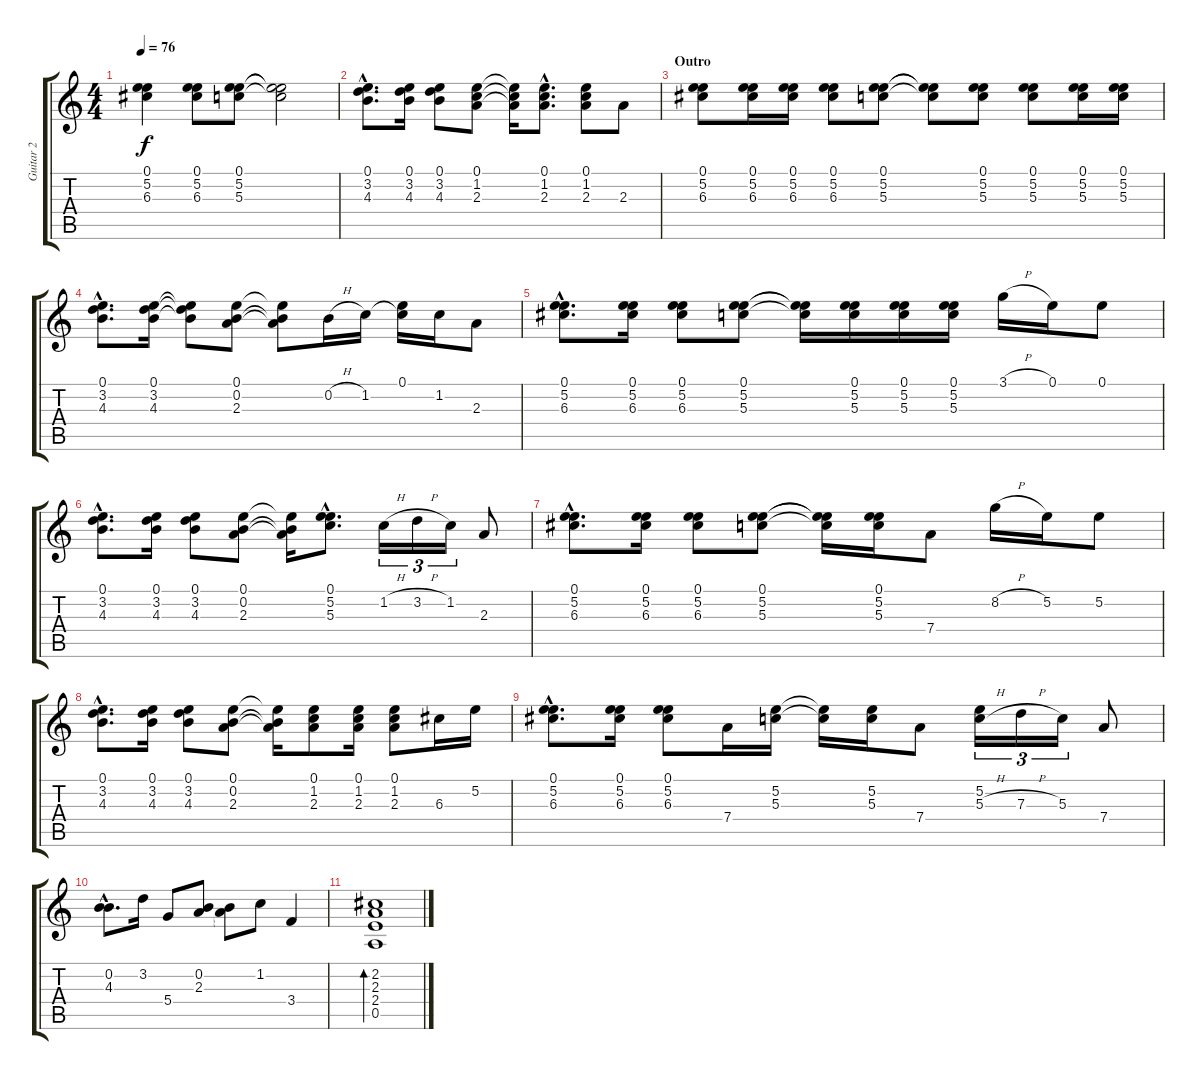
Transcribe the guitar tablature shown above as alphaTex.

\track ("Guitar 2" "Guitar 2") {instrument electricguitarclean}
\staff {score tabs}
\tuning (E4 B3 G3 D3 A2 E2) {hide}
\ts (4 4)
\tempo 76
\clef g2
\ks c
(0.1 5.2 6.3).4{dy f} (0.1 5.2 6.3).8 (0.1 5.2 5.3).8 (0.1{t} 5.2{t} 5.3{t}).2 |
(0.1{hac} 3.2{hac} 4.3{hac}).8{d} (0.1 3.2 4.3).16 (0.1 3.2 4.3).8 (0.1 1.2 2.3).8 (0.1{t} 1.2{t} 2.3{t}).16 (0.1{hac} 1.2{hac} 2.3{hac}).8{d} (0.1 1.2 2.3).8 2.3.8 |
\section ("" "Outro")
(0.1 5.2 6.3).8 (0.1 5.2 6.3).16 (0.1 5.2 6.3).16 (0.1 5.2 6.3).8 (0.1 5.2 5.3).8 (0.1{t} 5.2{t} 5.3{t}).8 (0.1 5.2 5.3).8 (0.1 5.2 5.3).8 (0.1 5.2 5.3).16 (0.1 5.2 5.3).16 |
(0.1{hac} 3.2{hac} 4.3{hac}).8{d} (0.1 3.2 4.3).16 (0.1{t} 3.2{t} 4.3{t}).8 (0.1 0.2 2.3).8 (0.1{t} 0.2{t} 2.3{t}).8 0.2{h}.16 1.2.16 (0.1 1.2{t}).16 1.2.16 2.3.8 |
(0.1{hac} 5.2{hac} 6.3{hac}).8{d} (0.1 5.2 6.3).16 (0.1 5.2 6.3).8 (0.1 5.2 5.3).8 (0.1{t} 5.2{t} 5.3{t}).16 (0.1 5.2 5.3).16 (0.1 5.2 5.3).16 (0.1 5.2 5.3).16 3.1{h}.16 0.1.16 0.1.8 |
(0.1{hac} 3.2{hac} 4.3{hac}).8{d} (0.1 3.2 4.3).16 (0.1 3.2 4.3).8 (0.1 0.2 2.3).8 (0.1{t} 0.2{t} 2.3{t}).16 (0.1{hac} 5.2{hac} 5.3{hac}).8{d} 1.2{h}.16{tu (3 2)} 3.2{h}.16{tu (3 2)} 1.2.16{tu (3 2)} 2.3.8 |
(0.1{hac} 5.2{hac} 6.3{hac}).8{d} (0.1 5.2 6.3).16 (0.1 5.2 6.3).8 (0.1 5.2 5.3).8 (0.1{t} 5.2{t} 5.3{t}).16 (0.1 5.2 5.3).16 7.4.8 8.2{h}.16 5.2.16 5.2.8 |
(0.1{hac} 3.2{hac} 4.3{hac}).8{d} (0.1 3.2 4.3).16 (0.1 3.2 4.3).8 (0.1 0.2 2.3).8 (0.1{t} 0.2{t} 2.3{t}).16 (0.1 1.2 2.3).8 (0.1 1.2 2.3).16 (0.1 1.2 2.3).8 6.3.16 5.2.16 |
(0.1{hac} 5.2{hac} 6.3{hac}).8{d} (0.1 5.2 6.3).16 (0.1 5.2 6.3).8 7.4.16 (5.2 5.3).16 (5.2{t} 5.3{t}).16 (5.2 5.3).16 7.4.8 (5.2 5.3{h}).16{tu (3 2)} 7.3{h}.16{tu (3 2)} 5.3.16{tu (3 2)} 7.4.8 |
(0.2{hac} 4.3{hac}).8{d} 3.2.16 5.4.8 (0.2 2.3).8 (0.2{t} 2.3{t}).8 1.2.8 3.4.4 |
(2.2 2.3 2.4 0.5).1{bd 240}
